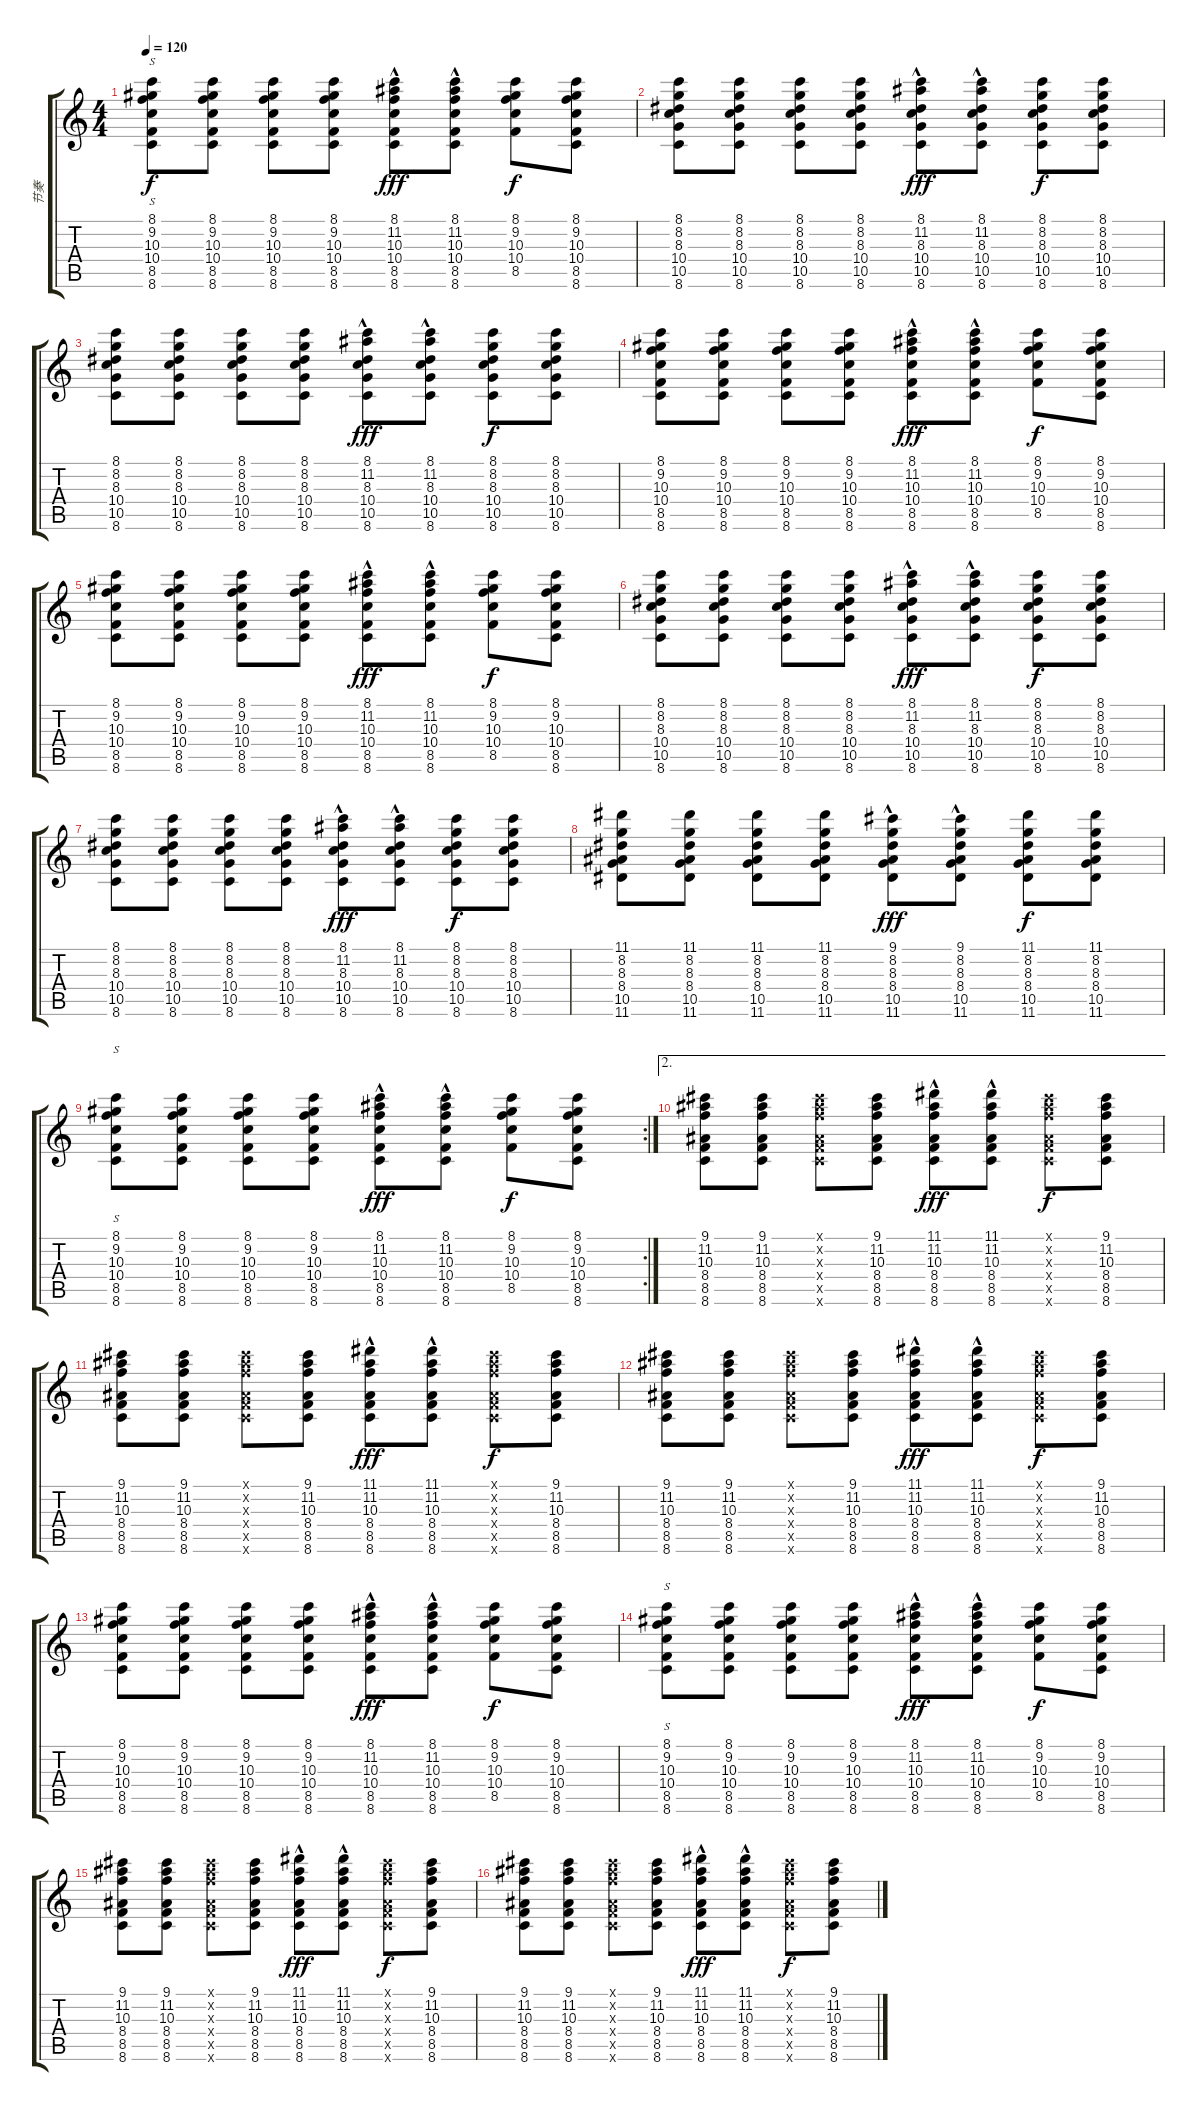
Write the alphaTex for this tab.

\track ("节奏" "节奏") {instrument electricguitarclean}
\staff {score tabs}
\tuning (E4 B3 G3 D3 A2 E2) {hide}
\ts (4 4)
\tempo 120
\clef g2
\ks c
(8.1 9.2 10.3 10.4 8.5 8.6).8{s dy f} (8.1 9.2 10.3 10.4 8.5 8.6).8 (8.1 9.2 10.3 10.4 8.5 8.6).8 (8.1 9.2 10.3 10.4 8.5 8.6).8 (8.1 11.2{hac} 10.3 10.4 8.5 8.6).8{dy fff} (8.1 11.2{hac} 10.3 10.4 8.5 8.6).8 (8.1 9.2 10.3 10.4 8.5).8{dy f} (8.1 9.2 10.3 10.4 8.5 8.6).8 |
(8.1 8.2 8.3 10.4 10.5 8.6).8 (8.1 8.2 8.3 10.4 10.5 8.6).8 (8.1 8.2 8.3 10.4 10.5 8.6).8 (8.1 8.2 8.3 10.4 10.5 8.6).8 (8.1{hac} 11.2{hac} 8.3 10.4 10.5 8.6).8{dy fff} (8.1{hac} 11.2{hac} 8.3 10.4 10.5 8.6).8 (8.1 8.2 8.3 10.4 10.5 8.6).8{dy f} (8.1 8.2 8.3 10.4 10.5 8.6).8 |
(8.1 8.2 8.3 10.4 10.5 8.6).8 (8.1 8.2 8.3 10.4 10.5 8.6).8 (8.1 8.2 8.3 10.4 10.5 8.6).8 (8.1 8.2 8.3 10.4 10.5 8.6).8 (8.1{hac} 11.2{hac} 8.3 10.4 10.5 8.6).8{dy fff} (8.1{hac} 11.2{hac} 8.3 10.4 10.5 8.6).8 (8.1 8.2 8.3 10.4 10.5 8.6).8{dy f} (8.1 8.2 8.3 10.4 10.5 8.6).8 |
(8.1 9.2 10.3 10.4 8.5 8.6).8 (8.1 9.2 10.3 10.4 8.5 8.6).8 (8.1 9.2 10.3 10.4 8.5 8.6).8 (8.1 9.2 10.3 10.4 8.5 8.6).8 (8.1 11.2{hac} 10.3 10.4 8.5 8.6).8{dy fff} (8.1 11.2{hac} 10.3 10.4 8.5 8.6).8 (8.1 9.2 10.3 10.4 8.5).8{dy f} (8.1 9.2 10.3 10.4 8.5 8.6).8 |
(8.1 9.2 10.3 10.4 8.5 8.6).8 (8.1 9.2 10.3 10.4 8.5 8.6).8 (8.1 9.2 10.3 10.4 8.5 8.6).8 (8.1 9.2 10.3 10.4 8.5 8.6).8 (8.1 11.2{hac} 10.3 10.4 8.5 8.6).8{dy fff} (8.1 11.2{hac} 10.3 10.4 8.5 8.6).8 (8.1 9.2 10.3 10.4 8.5).8{dy f} (8.1 9.2 10.3 10.4 8.5 8.6).8 |
(8.1 8.2 8.3 10.4 10.5 8.6).8 (8.1 8.2 8.3 10.4 10.5 8.6).8 (8.1 8.2 8.3 10.4 10.5 8.6).8 (8.1 8.2 8.3 10.4 10.5 8.6).8 (8.1{hac} 11.2{hac} 8.3 10.4 10.5 8.6).8{dy fff} (8.1{hac} 11.2{hac} 8.3 10.4 10.5 8.6).8 (8.1 8.2 8.3 10.4 10.5 8.6).8{dy f} (8.1 8.2 8.3 10.4 10.5 8.6).8 |
(8.1 8.2 8.3 10.4 10.5 8.6).8 (8.1 8.2 8.3 10.4 10.5 8.6).8 (8.1 8.2 8.3 10.4 10.5 8.6).8 (8.1 8.2 8.3 10.4 10.5 8.6).8 (8.1{hac} 11.2{hac} 8.3 10.4 10.5 8.6).8{dy fff} (8.1{hac} 11.2{hac} 8.3 10.4 10.5 8.6).8 (8.1 8.2 8.3 10.4 10.5 8.6).8{dy f} (8.1 8.2 8.3 10.4 10.5 8.6).8 |
(11.1 8.2 8.3 8.4 10.5 11.6).8 (11.1 8.2 8.3 8.4 10.5 11.6).8 (11.1 8.2 8.3 8.4 10.5 11.6).8 (11.1 8.2 8.3 8.4 10.5 11.6).8 (9.1{hac} 8.2{hac} 8.3 8.4 10.5 11.6).8{dy fff} (9.1{hac} 8.2{hac} 8.3 8.4 10.5 11.6).8 (11.1 8.2 8.3 8.4 10.5 11.6).8{dy f} (11.1 8.2 8.3 8.4 10.5 11.6).8 |
\rc 2
(8.1 9.2 10.3 10.4 8.5 8.6).8{s} (8.1 9.2 10.3 10.4 8.5 8.6).8 (8.1 9.2 10.3 10.4 8.5 8.6).8 (8.1 9.2 10.3 10.4 8.5 8.6).8 (8.1 11.2{hac} 10.3 10.4 8.5 8.6).8{dy fff} (8.1 11.2{hac} 10.3 10.4 8.5 8.6).8 (8.1 9.2 10.3 10.4 8.5).8{dy f} (8.1 9.2 10.3 10.4 8.5 8.6).8 |
\ae 2
(9.1 11.2 10.3 8.4 8.5 8.6).8 (9.1 11.2 10.3 8.4 8.5 8.6).8 (9.1{x} 11.2{x} 10.3{x} 8.4{x} 8.5{x} 8.6{x}).8 (9.1 11.2 10.3 8.4 8.5 8.6).8 (11.1{hac} 11.2 10.3 8.4 8.5 8.6).8{dy fff} (11.1{hac} 11.2 10.3 8.4 8.5 8.6).8 (9.1{x} 11.2{x} 10.3{x} 8.4{x} 8.5{x} 8.6{x}).8{dy f} (9.1 11.2 10.3 8.4 8.5 8.6).8 |
(9.1 11.2 10.3 8.4 8.5 8.6).8 (9.1 11.2 10.3 8.4 8.5 8.6).8 (9.1{x} 11.2{x} 10.3{x} 8.4{x} 8.5{x} 8.6{x}).8 (9.1 11.2 10.3 8.4 8.5 8.6).8 (11.1{hac} 11.2 10.3 8.4 8.5 8.6).8{dy fff} (11.1{hac} 11.2 10.3 8.4 8.5 8.6).8 (9.1{x} 11.2{x} 10.3{x} 8.4{x} 8.5{x} 8.6{x}).8{dy f} (9.1 11.2 10.3 8.4 8.5 8.6).8 |
(9.1 11.2 10.3 8.4 8.5 8.6).8 (9.1 11.2 10.3 8.4 8.5 8.6).8 (9.1{x} 11.2{x} 10.3{x} 8.4{x} 8.5{x} 8.6{x}).8 (9.1 11.2 10.3 8.4 8.5 8.6).8 (11.1{hac} 11.2 10.3 8.4 8.5 8.6).8{dy fff} (11.1{hac} 11.2 10.3 8.4 8.5 8.6).8 (9.1{x} 11.2{x} 10.3{x} 8.4{x} 8.5{x} 8.6{x}).8{dy f} (9.1 11.2 10.3 8.4 8.5 8.6).8 |
(8.1 9.2 10.3 10.4 8.5 8.6).8 (8.1 9.2 10.3 10.4 8.5 8.6).8 (8.1 9.2 10.3 10.4 8.5 8.6).8 (8.1 9.2 10.3 10.4 8.5 8.6).8 (8.1 11.2{hac} 10.3 10.4 8.5 8.6).8{dy fff} (8.1 11.2{hac} 10.3 10.4 8.5 8.6).8 (8.1 9.2 10.3 10.4 8.5).8{dy f} (8.1 9.2 10.3 10.4 8.5 8.6).8 |
(8.1 9.2 10.3 10.4 8.5 8.6).8{s} (8.1 9.2 10.3 10.4 8.5 8.6).8 (8.1 9.2 10.3 10.4 8.5 8.6).8 (8.1 9.2 10.3 10.4 8.5 8.6).8 (8.1 11.2{hac} 10.3 10.4 8.5 8.6).8{dy fff} (8.1 11.2{hac} 10.3 10.4 8.5 8.6).8 (8.1 9.2 10.3 10.4 8.5).8{dy f} (8.1 9.2 10.3 10.4 8.5 8.6).8 |
(9.1 11.2 10.3 8.4 8.5 8.6).8 (9.1 11.2 10.3 8.4 8.5 8.6).8 (9.1{x} 11.2{x} 10.3{x} 8.4{x} 8.5{x} 8.6{x}).8 (9.1 11.2 10.3 8.4 8.5 8.6).8 (11.1{hac} 11.2 10.3 8.4 8.5 8.6).8{dy fff} (11.1{hac} 11.2 10.3 8.4 8.5 8.6).8 (9.1{x} 11.2{x} 10.3{x} 8.4{x} 8.5{x} 8.6{x}).8{dy f} (9.1 11.2 10.3 8.4 8.5 8.6).8 |
(9.1 11.2 10.3 8.4 8.5 8.6).8 (9.1 11.2 10.3 8.4 8.5 8.6).8 (9.1{x} 11.2{x} 10.3{x} 8.4{x} 8.5{x} 8.6{x}).8 (9.1 11.2 10.3 8.4 8.5 8.6).8 (11.1{hac} 11.2 10.3 8.4 8.5 8.6).8{dy fff} (11.1{hac} 11.2 10.3 8.4 8.5 8.6).8 (9.1{x} 11.2{x} 10.3{x} 8.4{x} 8.5{x} 8.6{x}).8{dy f} (9.1 11.2 10.3 8.4 8.5 8.6).8
